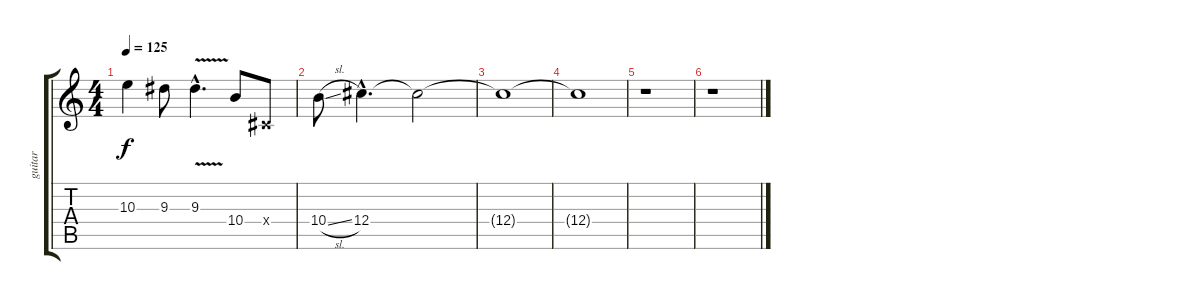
\track ("guitar" "guitar") {instrument overdrivenguitar}
\staff {score tabs}
\tuning (Eb4 Bb3 Gb3 Db3 Ab2 Eb2) {hide}
\ts (4 4)
\tempo 125
\clef g2
\ks c
10.3{t}.4{dy f} 9.3.8 9.3{v hac}.4{d} 10.4.8 0.4{x}.8 |
10.4{sl}.8 12.4{hac}.4{d} 12.4{t}.2{volume 0} |
12.4{t}.1 |
12.4{t}.1 |
r.1 |
r.1
